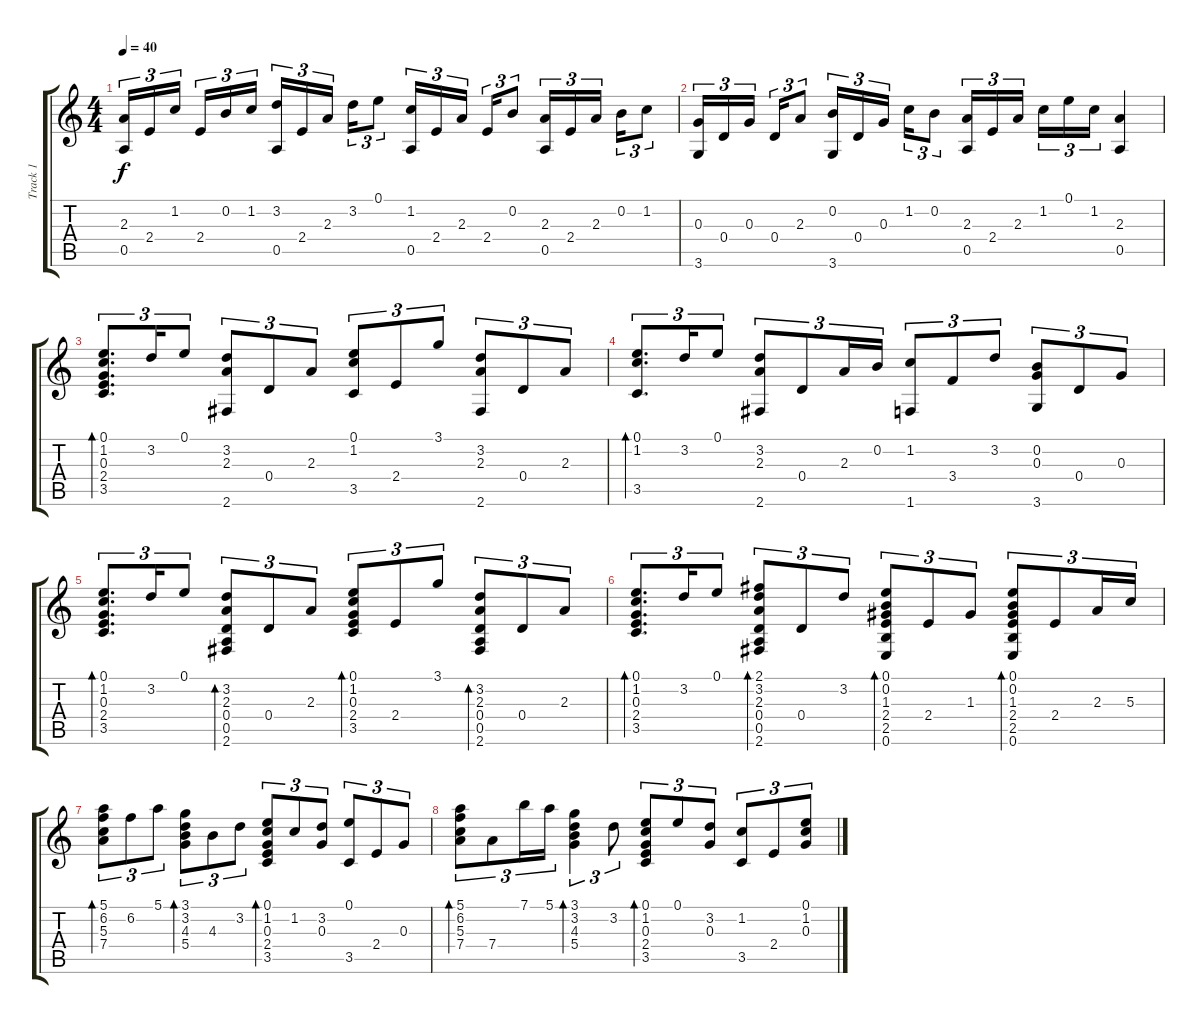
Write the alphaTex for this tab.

\track ("Track 1" "Track 1") {instrument acousticguitarsteel}
\staff {score tabs}
\tuning (E4 B3 G3 D3 A2 E2) {hide}
\ts (4 4)
\tempo 40
\clef g2
\ks c
(2.3 0.5).16{tu (3 2) dy f} 2.4.16{tu (3 2)} 1.2.16{tu (3 2) beam splitsecondary} 2.4.16{tu (3 2)} 0.2.16{tu (3 2)} 1.2.16{tu (3 2)} (3.2 0.5).16{tu (3 2)} 2.4.16{tu (3 2)} 2.3.16{tu (3 2) beam splitsecondary} 3.2.16{tu (3 2)} 0.1.8{tu (3 2)} (1.2 0.5).16{tu (3 2)} 2.4.16{tu (3 2)} 2.3.16{tu (3 2) beam splitsecondary} 2.4.16{tu (3 2)} 0.2.8{tu (3 2)} (2.3 0.5).16{tu (3 2)} 2.4.16{tu (3 2)} 2.3.16{tu (3 2) beam splitsecondary} 0.2.16{tu (3 2)} 1.2.8{tu (3 2)} |
(0.3 3.6).16{tu (3 2)} 0.4.16{tu (3 2)} 0.3.16{tu (3 2) beam splitsecondary} 0.4.16{tu (3 2)} 2.3.8{tu (3 2)} (0.2 3.6).16{tu (3 2)} 0.4.16{tu (3 2)} 0.3.16{tu (3 2) beam splitsecondary} 1.2.16{tu (3 2)} 0.2.8{tu (3 2)} (2.3 0.5).16{tu (3 2)} 2.4.16{tu (3 2)} 2.3.16{tu (3 2) beam splitsecondary} 1.2.16{tu (3 2)} 0.1.16{tu (3 2)} 1.2.16{tu (3 2)} (2.3 0.5).4 |
(0.1 1.2 0.3 2.4 3.5).8{d tu (3 2) bd 240} 3.2.16{tu (3 2)} 0.1.8{tu (3 2)} (3.2 2.3 2.6).8{tu (3 2)} 0.4.8{tu (3 2)} 2.3.8{tu (3 2)} (0.1 1.2 3.5).8{tu (3 2)} 2.4.8{tu (3 2)} 3.1.8{tu (3 2)} (3.2 2.3 2.6).8{tu (3 2)} 0.4.8{tu (3 2)} 2.3.8{tu (3 2)} |
(0.1 1.2 3.5).8{d tu (3 2) bd 480} 3.2.16{tu (3 2)} 0.1.8{tu (3 2)} (3.2 2.3 2.6).8{tu (3 2)} 0.4.8{tu (3 2)} 2.3.16{tu (3 2)} 0.2.16{tu (3 2)} (1.2 1.6).8{tu (3 2)} 3.4.8{tu (3 2)} 3.2.8{tu (3 2)} (0.2 0.3 3.6).8{tu (3 2)} 0.4.8{tu (3 2)} 0.3.8{tu (3 2)} |
(0.1 1.2 0.3 2.4 3.5).8{d tu (3 2) bd 240} 3.2.16{tu (3 2)} 0.1.8{tu (3 2)} (3.2 2.3 0.4 0.5 2.6).8{tu (3 2) bd 480} 0.4.8{tu (3 2)} 2.3.8{tu (3 2)} (0.1 1.2 0.3 2.4 3.5).8{tu (3 2) bd 480} 2.4.8{tu (3 2)} 3.1.8{tu (3 2)} (3.2 2.3 0.4 0.5 2.6).8{tu (3 2) bd 480} 0.4.8{tu (3 2)} 2.3.8{tu (3 2)} |
(0.1 1.2 0.3 2.4 3.5).8{d tu (3 2) bd 240} 3.2.16{tu (3 2)} 0.1.8{tu (3 2)} (2.1 3.2 2.3 0.4 0.5 2.6).8{tu (3 2) bd 480} 0.4.8{tu (3 2)} 3.2.8{tu (3 2)} (0.1 0.2 1.3 2.4 2.5 0.6).8{tu (3 2) bd 480} 2.4.8{tu (3 2)} 1.3.8{tu (3 2)} (0.1 0.2 1.3 2.4 2.5 0.6).8{tu (3 2) bd 480} 2.4.8{tu (3 2)} 2.3.16{tu (3 2)} 5.3.16{tu (3 2)} |
(5.1 6.2 5.3 7.4).8{tu (3 2) bd 480} 6.2.8{tu (3 2)} 5.1.8{tu (3 2)} (3.1 3.2 4.3 5.4).8{tu (3 2) bd 480} 4.3.8{tu (3 2)} 3.2.8{tu (3 2)} (0.1 1.2 0.3 2.4 3.5).8{tu (3 2) bd 480} 1.2.8{tu (3 2)} (3.2 0.3).8{tu (3 2)} (0.1 3.5).8{tu (3 2)} 2.4.8{tu (3 2)} 0.3.8{tu (3 2)} |
(5.1 6.2 5.3 7.4).8{tu (3 2) bd 480} 7.4.8{tu (3 2)} 7.1.16{tu (3 2)} 5.1.16{tu (3 2)} (3.1 3.2 4.3 5.4).4{tu (3 2) bd 120} 3.2.8{tu (3 2)} (0.1 1.2 0.3 2.4 3.5).8{tu (3 2) bd 480} 0.1.8{tu (3 2)} (3.2 0.3).8{tu (3 2)} (1.2 3.5).8{tu (3 2)} 2.4.8{tu (3 2)} (0.1 1.2 0.3).8{tu (3 2)}
